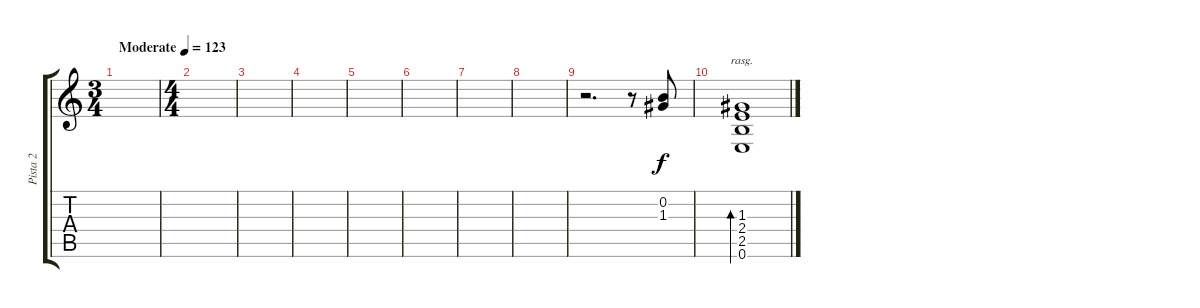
\track ("Pista 2" "Pista 2") {instrument overdrivenguitar}
\staff {score tabs}
\tuning (E4 B3 G3 D3 A2 E2) {hide}
\ts (3 4)
\tempo (123 "Moderate")
\clef g2
\ks c
|
\ts (4 4)
|
|
|
|
|
|
|
r.2{d} r.8 (0.2 1.3).8{volume 10} |
(1.3 2.4 2.5 0.6).1{bd 480 rasg ii}
